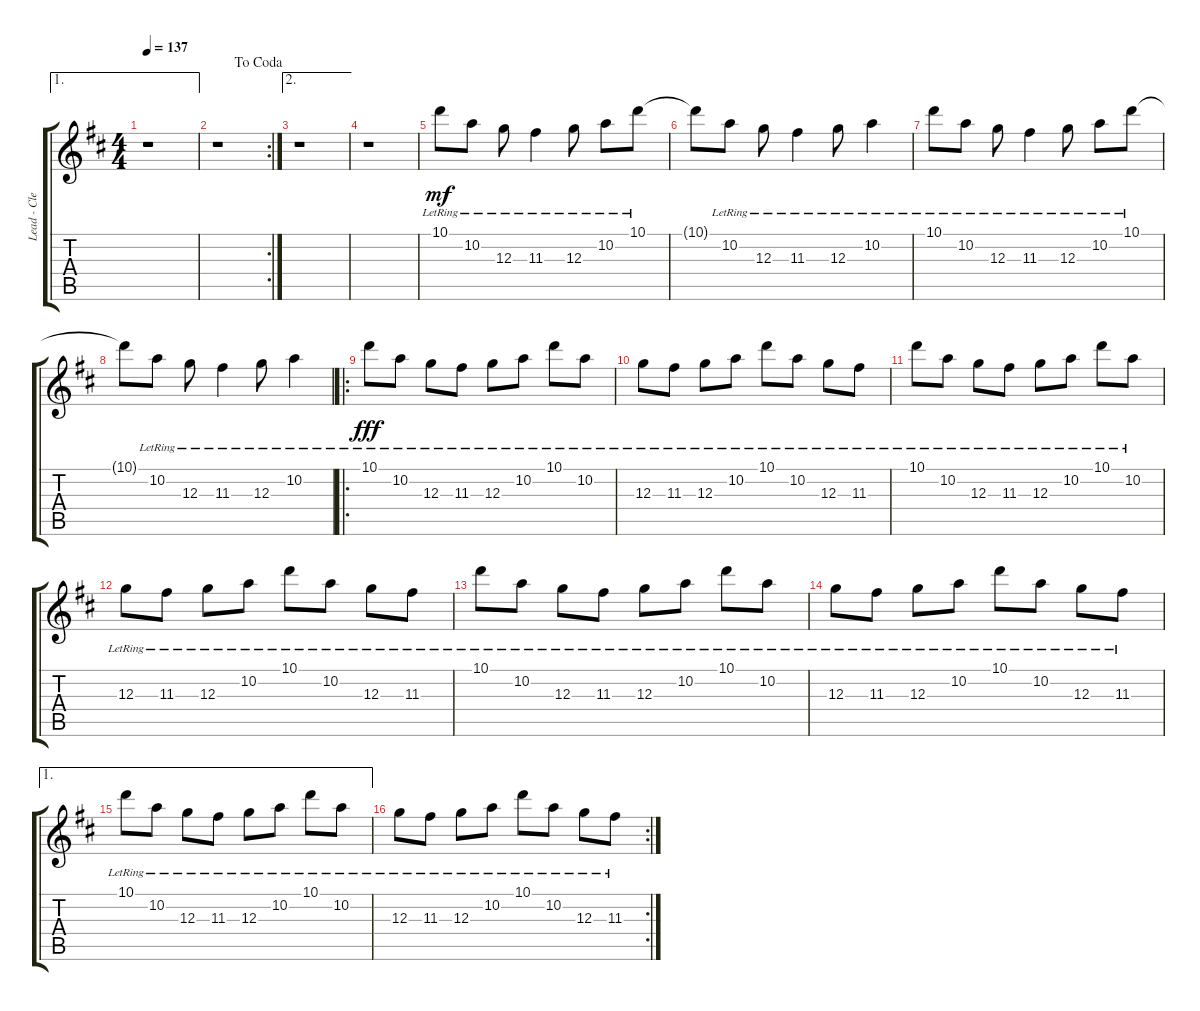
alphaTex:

\track ("Lead - Clean" "Lead - Cle") {instrument electricguitarjazz}
\staff {score tabs}
\tuning (E4 B3 G3 D3 A2 E2) {hide}
\ae 1
\ts (4 4)
\tempo 137
\clef g2
\ks d
r.1{dy ff} |
\rc 2
\jump dacoda
r.1 |
\ae 2
r.1 |
r.1 |
10.1{lr}.8{dy mf} 10.2{lr}.8 12.3{lr}.8 11.3{lr}.4 12.3{lr}.8 10.2{lr}.8 10.1{lr}.8 |
10.1{t}.8 10.2{lr}.8 12.3{lr}.8 11.3{lr}.4 12.3{lr}.8 10.2{lr}.4 |
10.1{lr}.8 10.2{lr}.8 12.3{lr}.8 11.3{lr}.4 12.3{lr}.8 10.2{lr}.8 10.1{lr}.8 |
10.1{t}.8 10.2{lr}.8 12.3{lr}.8 11.3{lr}.4 12.3{lr}.8 10.2{lr}.4 |
\ro
10.1{lr}.8{dy fff} 10.2{lr}.8 12.3{lr}.8 11.3{lr}.8 12.3{lr}.8 10.2{lr}.8 10.1{lr}.8 10.2{lr}.8 |
12.3{lr}.8 11.3{lr}.8 12.3{lr}.8 10.2{lr}.8 10.1{lr}.8 10.2{lr}.8 12.3{lr}.8 11.3{lr}.8 |
10.1{lr}.8 10.2{lr}.8 12.3{lr}.8 11.3{lr}.8 12.3{lr}.8 10.2{lr}.8 10.1{lr}.8 10.2{lr}.8 |
12.3{lr}.8 11.3{lr}.8 12.3{lr}.8 10.2{lr}.8 10.1{lr}.8 10.2{lr}.8 12.3{lr}.8 11.3{lr}.8 |
10.1{lr}.8 10.2{lr}.8 12.3{lr}.8 11.3{lr}.8 12.3{lr}.8 10.2{lr}.8 10.1{lr}.8 10.2{lr}.8 |
12.3{lr}.8 11.3{lr}.8 12.3{lr}.8 10.2{lr}.8 10.1{lr}.8 10.2{lr}.8 12.3{lr}.8 11.3{lr}.8 |
\ae 1
10.1{lr}.8 10.2{lr}.8 12.3{lr}.8 11.3{lr}.8 12.3{lr}.8 10.2{lr}.8 10.1{lr}.8 10.2{lr}.8 |
\rc 2
12.3{lr}.8 11.3{lr}.8 12.3{lr}.8 10.2{lr}.8 10.1{lr}.8 10.2{lr}.8 12.3{lr}.8 11.3{lr}.8
